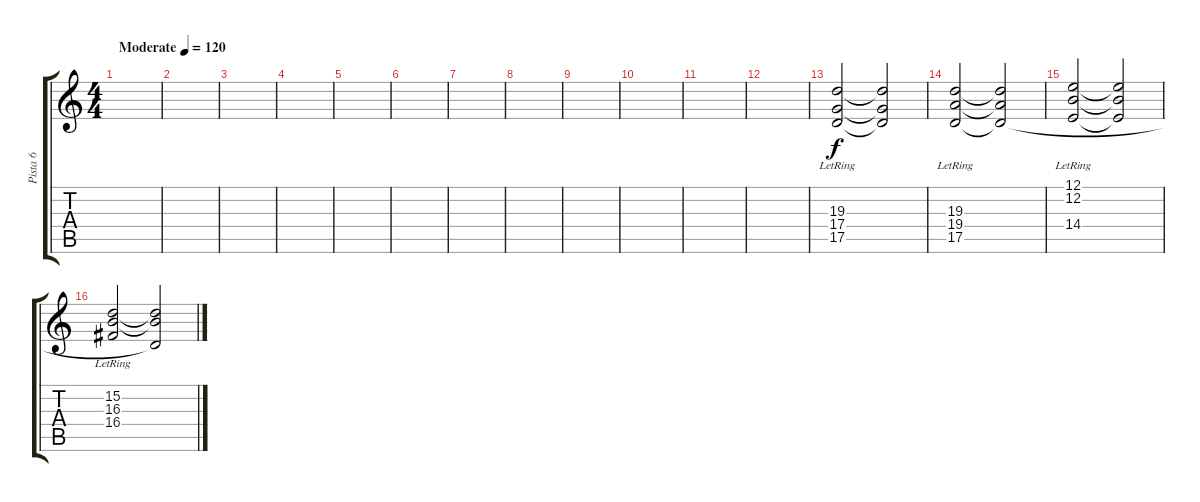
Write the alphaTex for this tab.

\track ("Pista 6" "Pista 6") {instrument viola}
\staff {score tabs}
\tuning (E4 B3 G3 D3 A2 E2) {hide}
\ts (4 4)
\tempo (120 "Moderate")
\clef g2
\ks c
|
|
|
|
|
|
|
|
|
|
|
|
(19.3{lr} 17.4{lr} 17.5{lr}).2 (19.3{t} 17.4{t} 17.5{t}).2{volume 8} |
(19.3{lr} 19.4{lr} 17.5{lr}).2{volume 4} (19.3{t} 19.4{t} 17.5{t}).2{volume 8} |
(12.1{lr} 12.2{lr} 14.4{lr}).2{volume 4} (12.1{t} 12.2{t} 14.4{t}).2{volume 8} |
(15.2{lr} 16.3{lr} 16.4{lr}).2{volume 4} (15.2{t} 16.3{t} 17.5{t}).2{volume 8}
